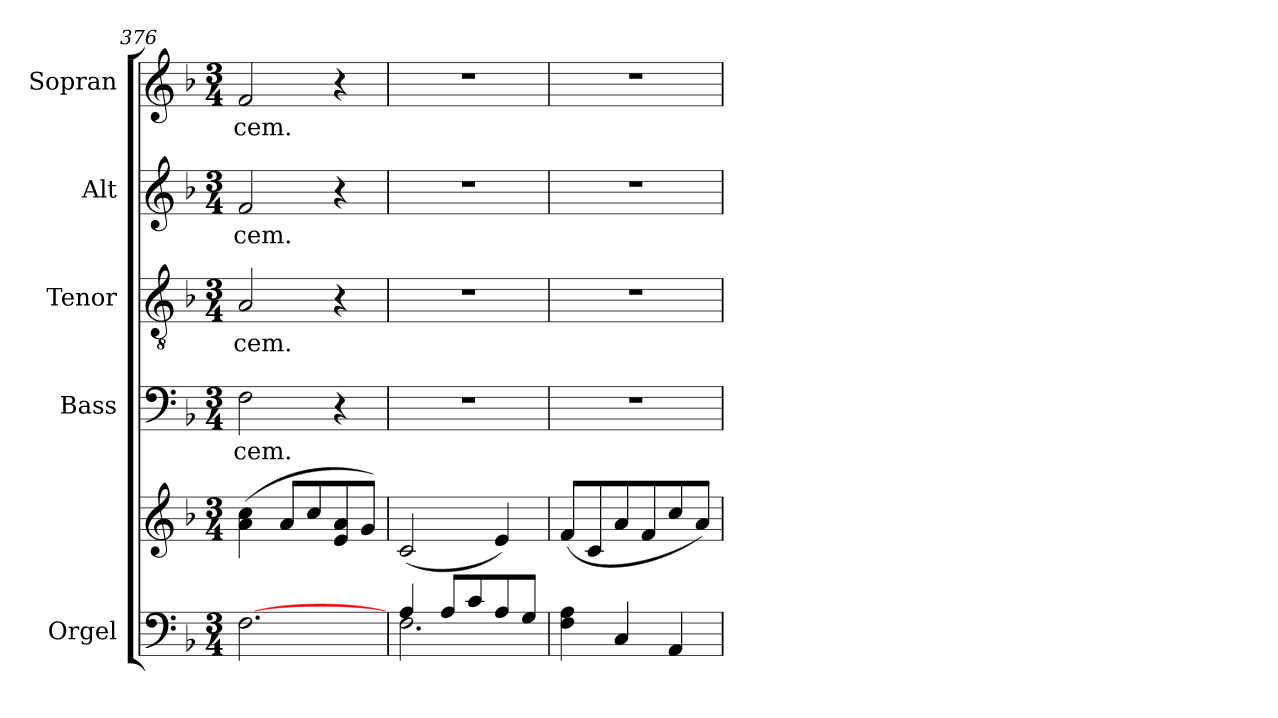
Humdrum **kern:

**kern	**kern	**kern	**text	**kern	**text	**kern	**text	**kern	**text
*part5	*part5	*part4	*part4	*part3	*part3	*part2	*part2	*part1	*part1
*staff6	*staff5	*staff4	*staff4	*staff3	*staff3	*staff2	*staff2	*staff1	*staff1
*I"Orgel	*	*I"Bass	*	*I"Tenor	*	*I"Alt	*	*I"Sopran	*
*I'Org.	*	*I'B.	*	*I'T.	*	*I'A.	*	*I'S.	*
*clefF4	*clefG2	*clefF4	*	*clefGv2	*	*clefG2	*	*clefG2	*
*k[b-]	*k[b-]	*k[b-]	*	*k[b-]	*	*k[b-]	*	*k[b-]	*
*F:	*F:	*F:	*	*F:	*	*F:	*	*F:	*
*M3/4	*M3/4	*M3/4	*	*M3/4	*	*M3/4	*	*M3/4	*
=376	=376	=376	=376	=376	=376	=376	=376	=376	=376
!	!	!	!LO:LY:b	!	!LO:LY:b	!	!LO:LY:b	!	!LO:LY:b
[2.F\	(>4a\ 4cc\	2F\	-cem.	2A/	-cem.	2f/	-cem.	2f/	-cem.
.	8a/L	.	.	.	.	.	.	.	.
.	8cc/	.	.	.	.	.	.	.	.
.	8e/ 8a/	4r	.	4r	.	4r	.	4r	.
.	8g/J)	.	.	.	.	.	.	.	.
=377	=377	=377	=377	=377	=377	=377	=377	=377	=377
*^	*	*	*	*	*	*	*	*	*
4A/	2.F\	(<2c/	2.r	.	2.r	.	2.r	.	2.r	.
8A/L	.	.	.	.	.	.	.	.	.	.
8c/	.	.	.	.	.	.	.	.	.	.
8A/	.	4e/)	.	.	.	.	.	.	.	.
8G/J	.	.	.	.	.	.	.	.	.	.
*v	*v	*	*	*	*	*	*	*	*	*
=378	=378	=378	=378	=378	=378	=378	=378	=378	=378
4F\ 4A\	(<8f/L	2.r	.	2.r	.	2.r	.	2.r	.
.	8c/	.	.	.	.	.	.	.	.
4C/	8a/	.	.	.	.	.	.	.	.
.	8f/	.	.	.	.	.	.	.	.
4AA/	8cc/	.	.	.	.	.	.	.	.
.	8a/J)	.	.	.	.	.	.	.	.
=	=	=	=	=	=	=	=	=	=
*-	*-	*-	*-	*-	*-	*-	*-	*-	*-
